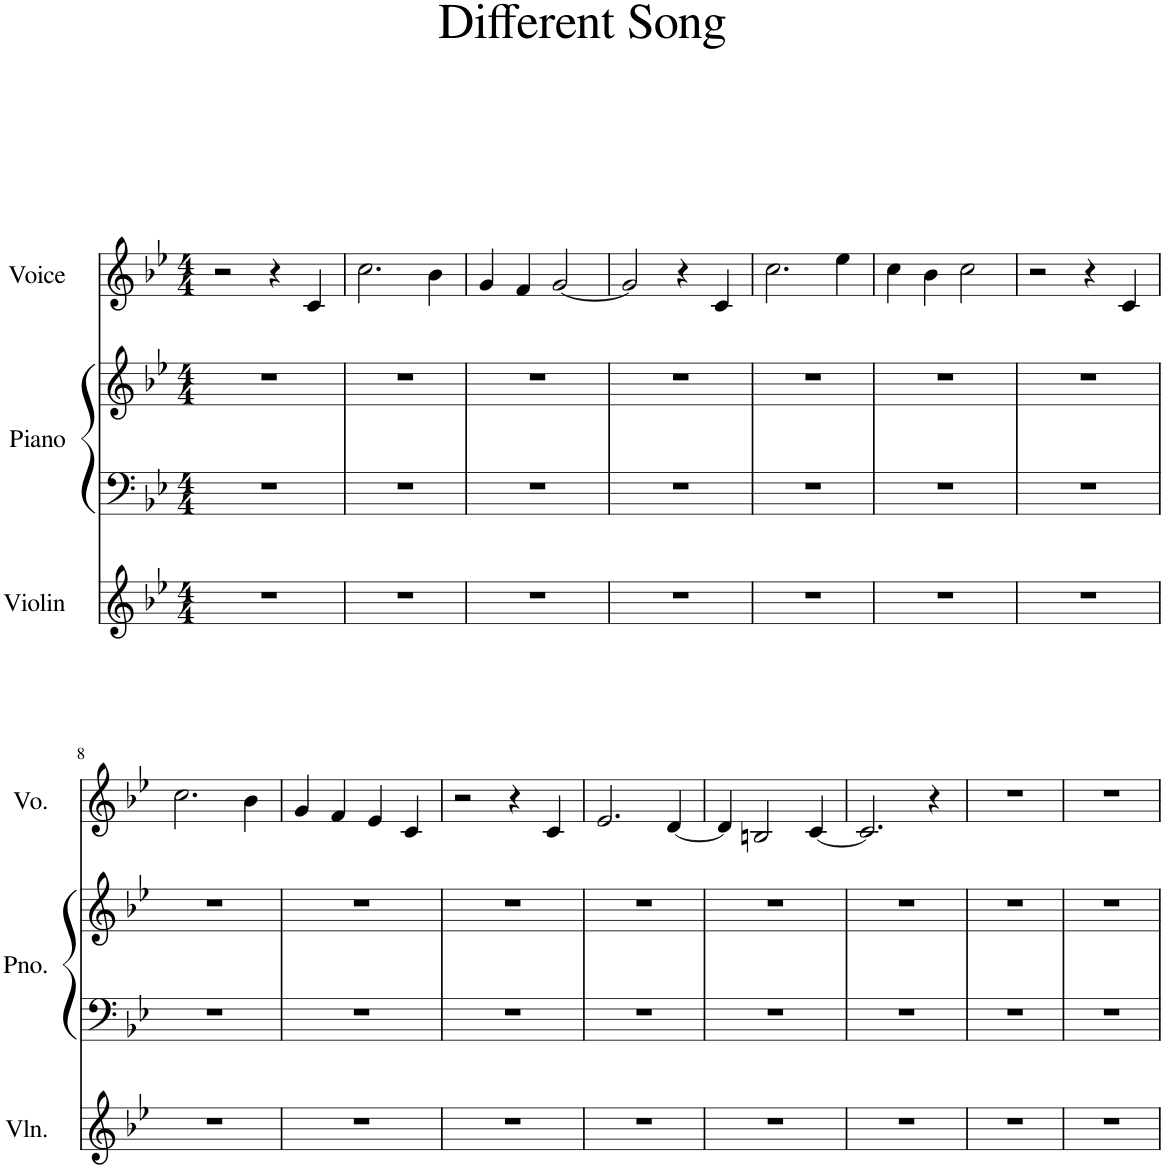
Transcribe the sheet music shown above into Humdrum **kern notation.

**kern	**kern	**kern	**kern
*part3	*part2	*part2	*part1
*staff4	*staff3	*staff2	*staff1
*I"Violin	*I"Piano	*	*I"Voice
*I'Vln.	*I'Pno.	*	*I'Vo.
*clefG2	*clefF4	*clefG2	*clefG2
*k[b-e-]	*k[b-e-]	*k[b-e-]	*k[b-e-]
*M4/4	*M4/4	*M4/4	*M4/4
=1	=1	=1	=1
1r	1r	1r	2r
.	.	.	4r
.	.	.	4c/
=2	=2	=2	=2
1r	1r	1r	2.cc\
.	.	.	4b-\
=3	=3	=3	=3
1r	1r	1r	4g/
.	.	.	4f/
.	.	.	[2g/
=4	=4	=4	=4
1r	1r	1r	2g/]
.	.	.	4r
.	.	.	4c/
=5	=5	=5	=5
1r	1r	1r	2.cc\
.	.	.	4ee-\
=6	=6	=6	=6
1r	1r	1r	4cc\
.	.	.	4b-\
.	.	.	2cc\
=7	=7	=7	=7
1r	1r	1r	2r
.	.	.	4r
.	.	.	4c/
!!LO:LB:g=z
=8	=8	=8	=8
1r	1r	1r	2.cc\
.	.	.	4b-\
=9	=9	=9	=9
1r	1r	1r	4g/
.	.	.	4f/
.	.	.	4e-/
.	.	.	4c/
=10	=10	=10	=10
1r	1r	1r	2r
.	.	.	4r
.	.	.	4c/
=11	=11	=11	=11
1r	1r	1r	2.e-/
.	.	.	[4d/
=12	=12	=12	=12
1r	1r	1r	4d/]
.	.	.	2Bn/
.	.	.	[4c/
=13	=13	=13	=13
1r	1r	1r	2.c/]
.	.	.	4r
=14	=14	=14	=14
1r	1r	1r	1r
=15	=15	=15	=15
1r	1r	1r	1r
=	=	=	=
*-	*-	*-	*-
